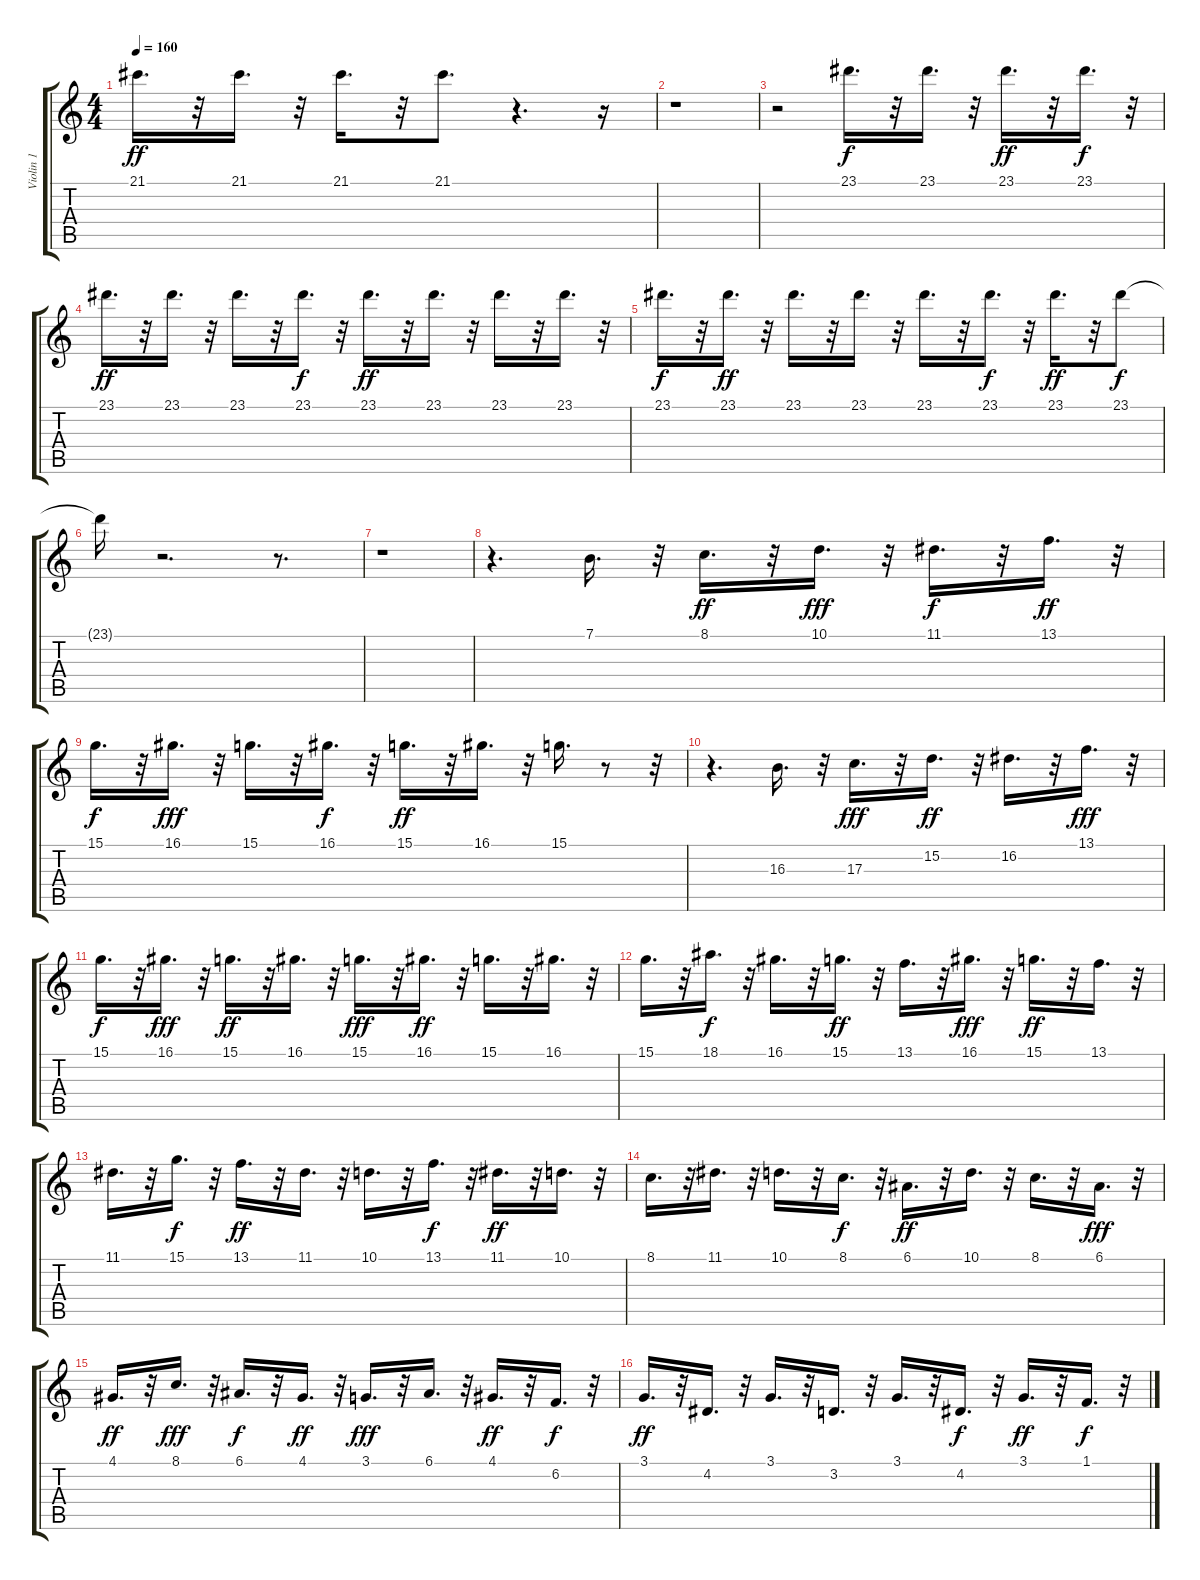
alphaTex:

\track ("Violin 1 " "Violin 1 ") {instrument violin}
\staff {score tabs}
\tuning (E4 B3 G3 D3 A2 E2) {hide}
\ts (4 4)
\tempo 160
\clef g2
\ks c
21.1.16{d dy ff} r.32 21.1.16{d} r.32 21.1.16{d} r.32 21.1.8{d} r.4{d} r.16 |
r.1 |
r.2 23.1.16{d dy f} r.32 23.1.16{d} r.32 23.1.16{d dy ff} r.32 23.1.16{d dy f} r.32 |
23.1.16{d dy ff} r.32 23.1.16{d} r.32 23.1.16{d} r.32 23.1.16{d dy f} r.32 23.1.16{d dy ff} r.32 23.1.16{d} r.32 23.1.16{d} r.32 23.1.16{d} r.32 |
23.1.16{d dy f} r.32 23.1.16{d dy ff} r.32 23.1.16{d} r.32 23.1.16{d} r.32 23.1.16{d} r.32 23.1.16{d dy f} r.32 23.1.16{d dy ff} r.32 23.1.8{dy f} |
23.1{t}.16 r.2{d} r.8{d} |
r.1 |
r.4{d} 7.1.16{d} r.32 8.1.16{d dy ff} r.32 10.1.16{d dy fff} r.32 11.1.16{d dy f} r.32 13.1.16{d dy ff} r.32 |
15.1.16{d dy f} r.32 16.1.16{d dy fff} r.32 15.1.16{d} r.32 16.1.16{d dy f} r.32 15.1.16{d dy ff} r.32 16.1.16{d} r.32 15.1.16{d} r.8 r.32 |
r.4{d} 16.3.16{d} r.32 17.3.16{d dy fff} r.32 15.2.16{d dy ff} r.32 16.2.16{d} r.32 13.1.16{d dy fff} r.32 |
15.1.16{d dy f} r.32 16.1.16{d dy fff} r.32 15.1.16{d dy ff} r.32 16.1.16{d} r.32 15.1.16{d dy fff} r.32 16.1.16{d dy ff} r.32 15.1.16{d} r.32 16.1.16{d} r.32 |
15.1.16{d} r.32 18.1.16{d dy f} r.32 16.1.16{d} r.32 15.1.16{d dy ff} r.32 13.1.16{d} r.32 16.1.16{d dy fff} r.32 15.1.16{d dy ff} r.32 13.1.16{d} r.32 |
11.1.16{d} r.32 15.1.16{d dy f} r.32 13.1.16{d dy ff} r.32 11.1.16{d} r.32 10.1.16{d} r.32 13.1.16{d dy f} r.32 11.1.16{d dy ff} r.32 10.1.16{d} r.32 |
8.1.16{d} r.32 11.1.16{d} r.32 10.1.16{d} r.32 8.1.16{d dy f} r.32 6.1.16{d dy ff} r.32 10.1.16{d} r.32 8.1.16{d} r.32 6.1.16{d dy fff} r.32 |
4.1.16{d dy ff} r.32 8.1.16{d dy fff} r.32 6.1.16{d dy f} r.32 4.1.16{d dy ff} r.32 3.1.16{d dy fff} r.32 6.1.16{d} r.32 4.1.16{d dy ff} r.32 6.2.16{d dy f} r.32 |
3.1.16{d dy ff} r.32 4.2.16{d} r.32 3.1.16{d} r.32 3.2.16{d} r.32 3.1.16{d} r.32 4.2.16{d dy f} r.32 3.1.16{d dy ff} r.32 1.1.16{d dy f} r.32
